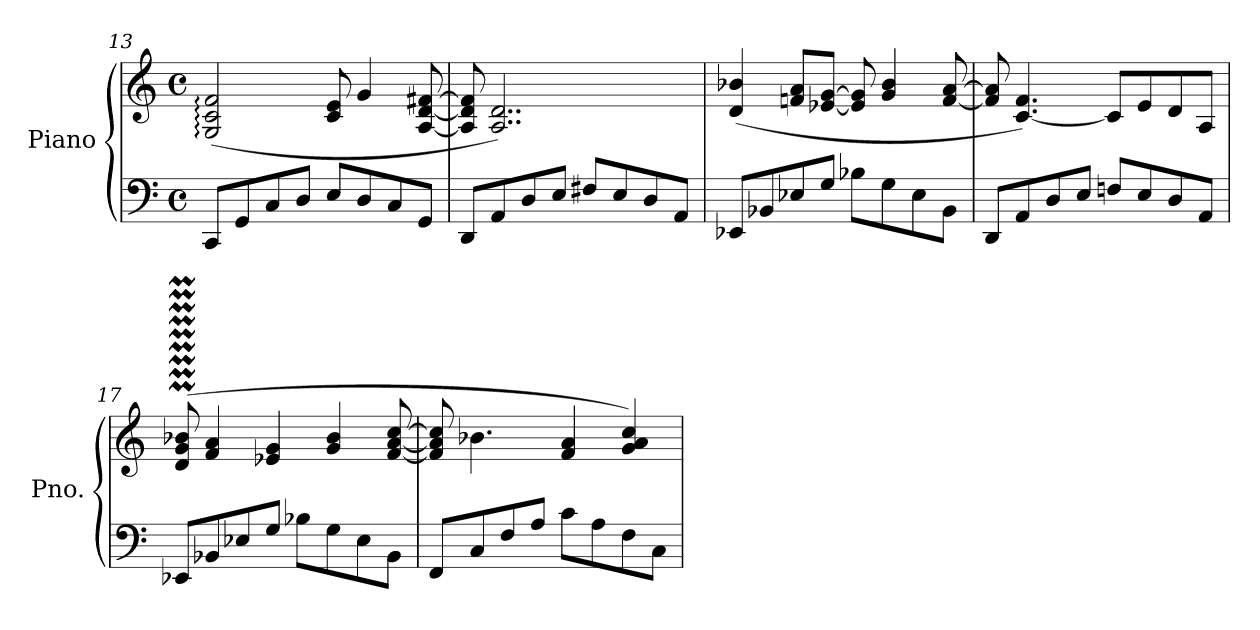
**kern	**kern
*part1	*part1
*staff2	*staff1
*I"Piano	*
*I'Pno.	*
!!LO:LB:g=z
*clefF4	*clefG2
*k[]	*k[]
*M4/4	*M4/4
*met(c)	*met(c)
=13	=13
8CC/L	(>2G/: 2c/: 2f/:
8GG/	.
8C/	.
8D/J	.
8E/L	8c/ 8e/
8D/	4g/
8C/	.
8GG/J	[8A/ [8d/ [8f#X/
=14	=14
8DD/L	8A/] 8d/] 8f#/]
8AA/	2..A/ 2..d/)
8D/	.
8E/J	.
8F#X/L	.
8E/	.
8D/	.
8AA/J	.
=15	=15
8EE-X/L	(>4d/ 4b-X/
8BB-X/	.
8E-X/	8fn/ 8a/L
8G/J	[8e-X/ [8g/J
8B-X\L	8e-/] 8g/]
8G\	4g/ 4b-/
8E-\	.
8BB-\J	[8f/ [8a/
=16	=16
8DD/L	8f/] 8a/]
8AA/	[4.c/ 4.f/)
8D/	.
8E/J	.
8Fn/L	8c/L]
8E/	8e/
8D/	8d/
8AA/J	8A/J
!!LO:LB:g=z
=17	=17
8EE-X/L	(>8d/M 8g/M 8b-X/M
8BB-X/	4f/ 4a/
8E-X/	.
8G/J	4e-X/ 4g/
8B-X\L	.
8G\	4g/ 4b-/
8E-\	.
8BB-\J	[8f/ [8a/ [8cc/
=18	=18
8FF/L	8f/] 8a/] 8cc/]
8C/	4.b-X\
8F/	.
8A/J	.
8c\L	4f/ 4a/
8A\	.
8F\	4g/ 4a/ 4cc/)
8C\J	.
=	=
*-	*-
